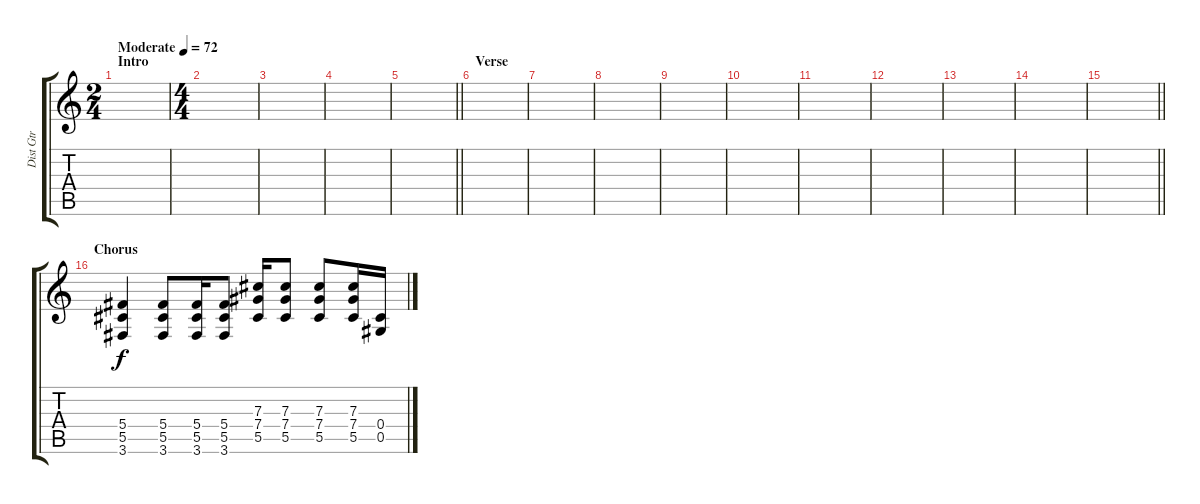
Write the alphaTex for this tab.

\track ("Dist Gtr" "Dist Gtr") {instrument overdrivenguitar}
\staff {score tabs}
\tuning (Eb4 Bb3 Gb3 Db3 Ab2 Eb2) {hide}
\ts (2 4)
\section ("" "Intro")
\tempo (72 "Moderate")
\clef g2
\ks c
|
\ts (4 4)
|
|
|
\barLineRight lightlight
|
\section ("" "Verse")
|
|
|
|
|
|
|
|
|
\barLineRight lightlight
|
\section ("" "Chorus")
(5.4 5.5 3.6).4 (5.4 5.5 3.6).8 (5.4 5.5 3.6).16 (5.4 5.5 3.6).8 (7.3 7.4 5.5).16 (7.3 7.4 5.5).8 (7.3 7.4 5.5).8 (7.3 7.4 5.5).16 (0.4 0.5).16
